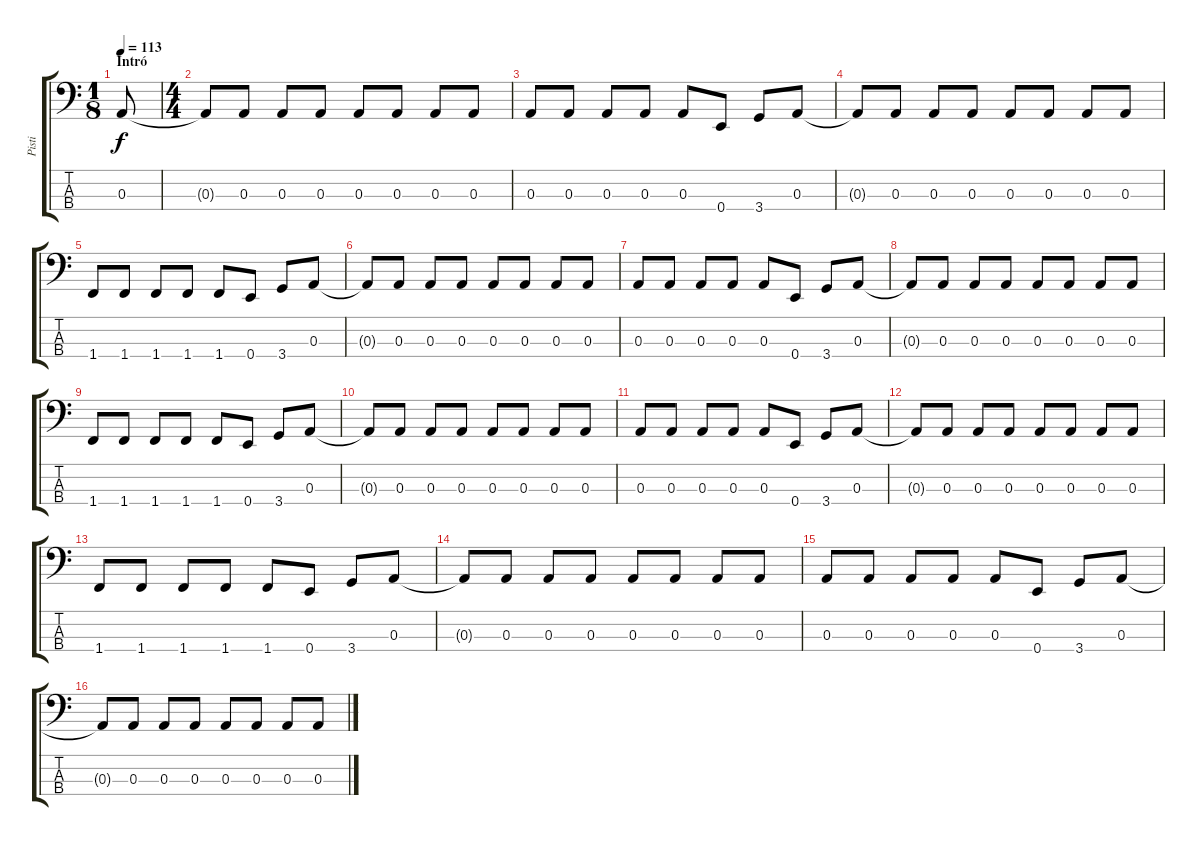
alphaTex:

\track ("Pisti" "Pisti") {instrument electricbassfinger}
\staff {score tabs}
\tuning (G2 D2 A1 E1) {hide}
\ts (1 8)
\section ("" "Intró")
\tempo 113
\clef f4
\ks c
0.3.8{dy f instrument electricbassfinger} |
\ts (4 4)
0.3{t}.8 0.3.8 0.3.8 0.3.8 0.3.8 0.3.8 0.3.8 0.3.8 |
0.3.8 0.3.8 0.3.8 0.3.8 0.3.8 0.4.8 3.4.8 0.3.8 |
0.3{t}.8 0.3.8 0.3.8 0.3.8 0.3.8 0.3.8 0.3.8 0.3.8 |
1.4.8 1.4.8 1.4.8 1.4.8 1.4.8 0.4.8 3.4.8 0.3.8 |
0.3{t}.8 0.3.8 0.3.8 0.3.8 0.3.8 0.3.8 0.3.8 0.3.8 |
0.3.8 0.3.8 0.3.8 0.3.8 0.3.8 0.4.8 3.4.8 0.3.8 |
0.3{t}.8 0.3.8 0.3.8 0.3.8 0.3.8 0.3.8 0.3.8 0.3.8 |
1.4.8 1.4.8 1.4.8 1.4.8 1.4.8 0.4.8 3.4.8 0.3.8 |
0.3{t}.8 0.3.8 0.3.8 0.3.8 0.3.8 0.3.8 0.3.8 0.3.8 |
0.3.8 0.3.8 0.3.8 0.3.8 0.3.8 0.4.8 3.4.8 0.3.8 |
0.3{t}.8 0.3.8 0.3.8 0.3.8 0.3.8 0.3.8 0.3.8 0.3.8 |
1.4.8 1.4.8 1.4.8 1.4.8 1.4.8 0.4.8 3.4.8 0.3.8 |
0.3{t}.8 0.3.8 0.3.8 0.3.8 0.3.8 0.3.8 0.3.8 0.3.8 |
0.3.8 0.3.8 0.3.8 0.3.8 0.3.8 0.4.8 3.4.8 0.3.8 |
0.3{t}.8 0.3.8 0.3.8 0.3.8 0.3.8 0.3.8 0.3.8 0.3.8
